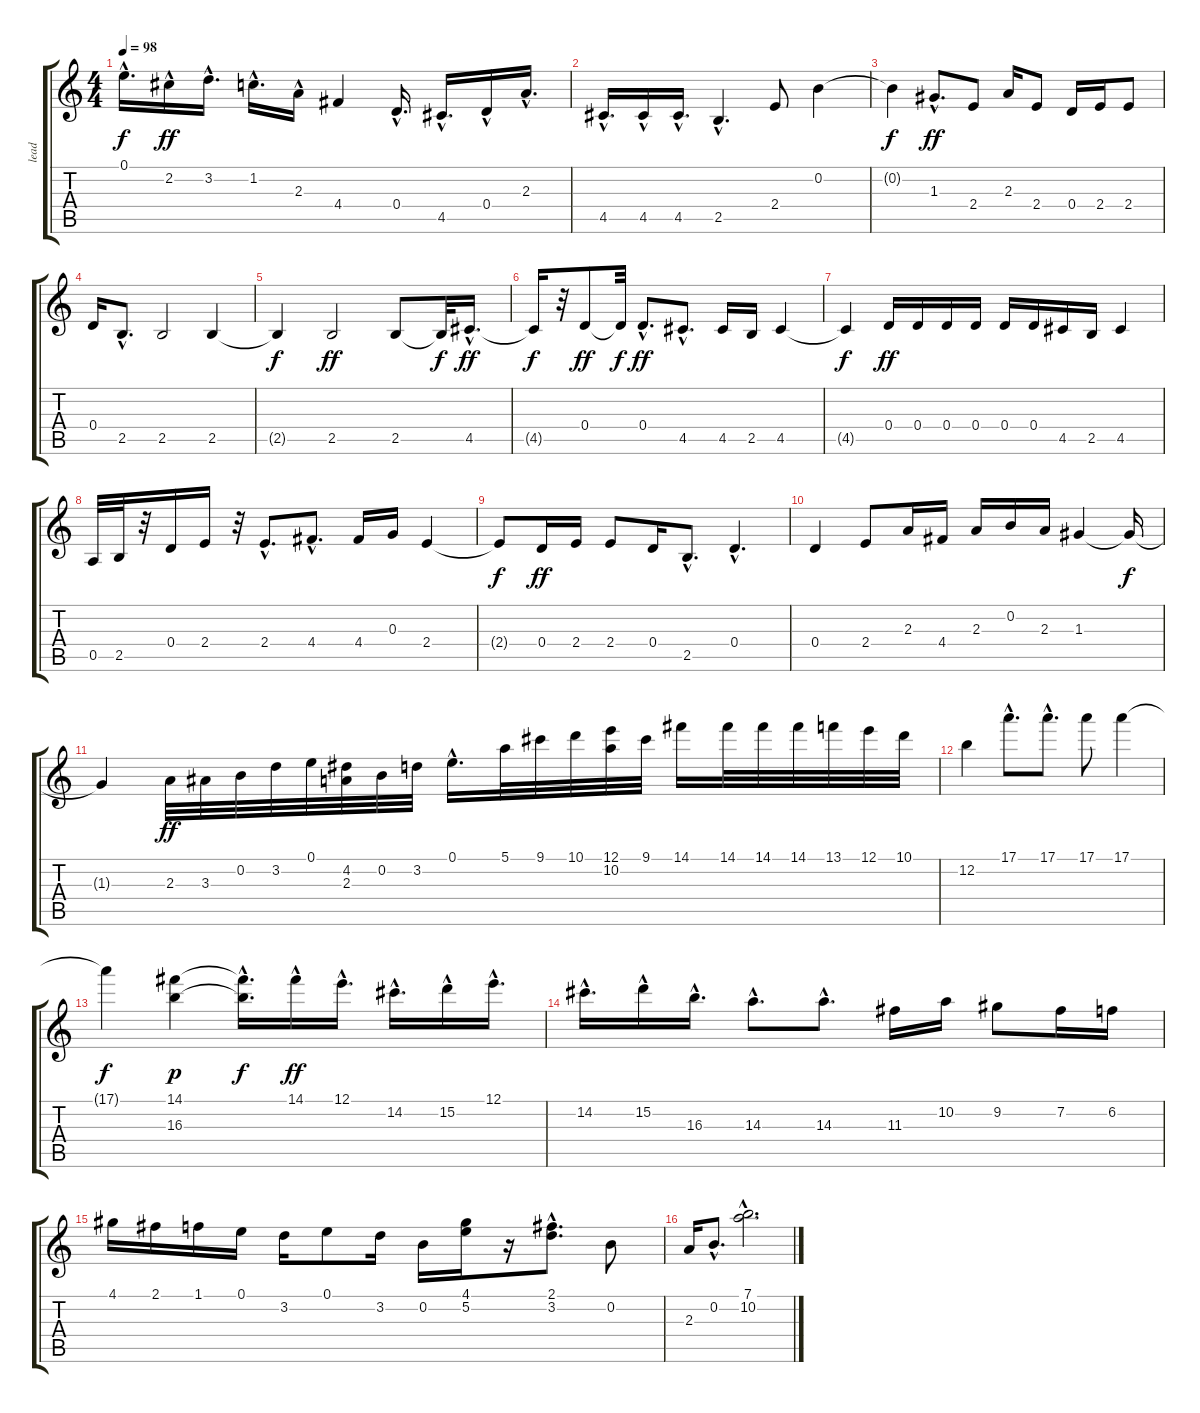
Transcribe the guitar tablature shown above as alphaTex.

\track ("lead" "lead") {instrument distortionguitar}
\staff {score tabs}
\tuning (E4 B3 G3 D3 A2 E2) {hide}
\ts (4 4)
\tempo 98
\clef g2
\ks c
0.1{hac t}.16{d dy f} 2.2{hac}.16{dy ff} 3.2{hac}.16{d} 1.2{hac}.16{d} 2.3{hac}.16 4.4.4 0.4{hac}.16{d} 4.5{hac}.16{d} 0.4{hac}.16 2.3{hac}.16{d} |
4.5{hac}.16{d} 4.5{hac}.16 4.5{hac}.16{d} 2.5{hac}.4{d} 2.4.8 0.2.4 |
0.2{t}.4{dy f} 1.3{hac}.8{d dy ff} 2.4.8 2.3.16 2.4.8 0.4.16 2.4.16 2.4.8 |
0.4.16 2.5{hac}.8{d} 2.5.2 2.5.4 |
2.5{t}.4{dy f} 2.5.2{dy ff} 2.5.8 2.5{t}.32{dy f} 4.5{hac}.16{d dy ff} |
4.5{t}.16{dy f} r.32 0.4.8{dy ff} 0.4{t}.32{dy f} 0.4{hac}.8{d dy ff} 4.5{hac}.8{d} 4.5.16 2.5.16 4.5.4 |
4.5{t}.4{dy f} 0.4.16{dy ff} 0.4.16 0.4.16 0.4.16 0.4.16 0.4.16 4.5.16 2.5.16 4.5.4 |
0.5.32 2.5.32 r.32 0.4.16 2.4.16 r.32 2.4{hac}.8{d} 4.4{hac}.8{d} 4.4.16 0.3.16 2.4.4 |
2.4{t}.8{dy f} 0.4.16{dy ff} 2.4.16 2.4.8 0.4.16 2.5{hac}.8{d} 0.4{hac}.4{d} |
0.4.4 2.4.8 2.3.16 4.4.16 2.3.16 0.2.16 2.3.16 1.3.4 1.3{t}.16{dy f} |
1.3{t}.4 2.3.32{dy ff} 3.3.32 0.2.32 3.2.32 0.1.32 (4.2 2.3).32 0.2.32 3.2.32 0.1{hac}.16{d} 5.1.32 9.1.32 10.1.32 (12.1 10.2).32 9.1.32 14.1.16 14.1.32 14.1.32 14.1.32 13.1.32 12.1.32 10.1.32 |
12.2.4 17.1{hac}.8{d} 17.1{hac}.8{d} 17.1.8 17.1.4 |
17.1{t}.4{dy f} (14.1 16.3).4{dy p} (14.1{hac t} 16.3{hac t}).16{d dy f} 14.1{hac}.16{dy ff} 12.1{hac}.16{d} 14.2{hac}.16{d} 15.2{hac}.16 12.1{hac}.16{d} |
14.2{hac}.16{d} 15.2{hac}.16 16.3{hac}.16{d} 14.3{hac}.8{d} 14.3{hac}.8{d} 11.3.16 10.2.16 9.2.8 7.2.16 6.2.16 |
4.1.16 2.1.16 1.1.16 0.1.16 3.2.16 0.1.8 3.2.16 0.2.16 (4.1 5.2).16 r.16 (2.1{hac} 3.2{hac}).8{d} 0.2.8 |
2.3.16 0.2{hac}.8{d} (7.1{hac} 10.2{hac}).2{d}
